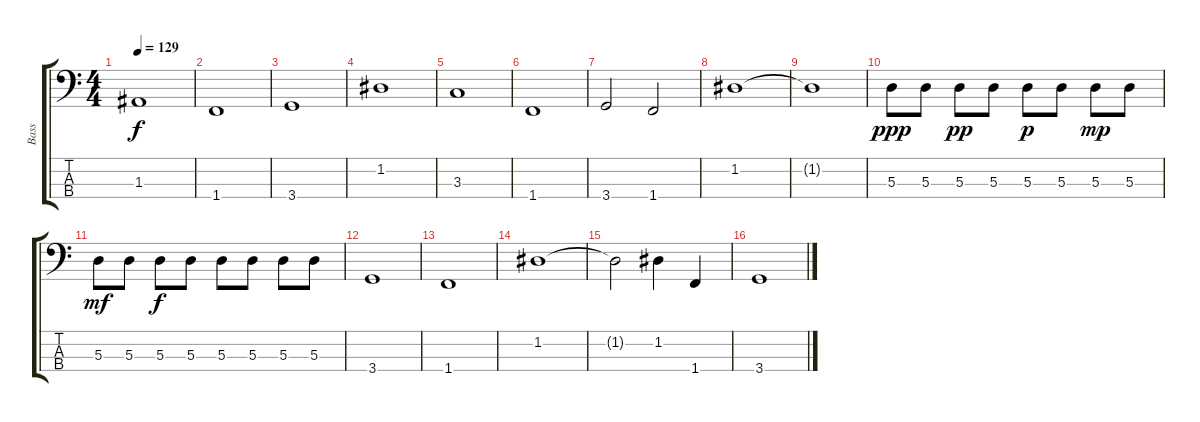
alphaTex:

\track ("Bass" "Bass") {instrument electricbassfinger}
\staff {score tabs}
\tuning (G2 D2 A1 E1) {hide}
\ts (4 4)
\tempo 129
\clef f4
\ks c
1.3.1{dy f} |
1.4.1 |
3.4.1 |
1.2.1 |
3.3.1 |
1.4.1 |
3.4.2 1.4.2 |
1.2.1 |
1.2{t}.1 |
5.3.8{dy ppp} 5.3.8 5.3.8{dy pp} 5.3.8 5.3.8{dy p} 5.3.8 5.3.8{dy mp} 5.3.8 |
5.3.8{dy mf} 5.3.8 5.3.8{dy f} 5.3.8 5.3.8 5.3.8 5.3.8 5.3.8 |
3.4.1 |
1.4.1 |
1.2.1 |
1.2{t}.2 1.2.4 1.4.4 |
\section ("" "")
3.4.1
